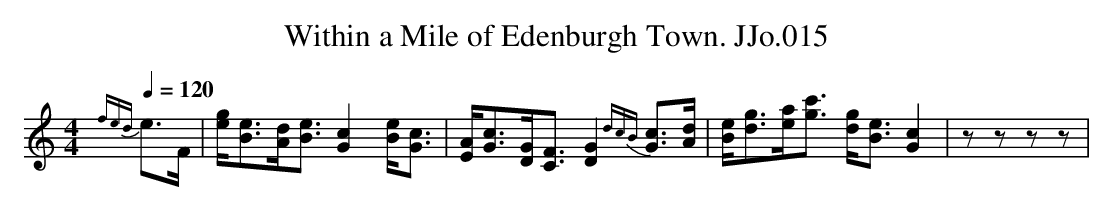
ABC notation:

X:1
T:Within a Mile of Edenburgh Town. JJo.015
M:4/4
L:1/8
Q:1/4=120
K:C
{fed}e>F|[g/e/][e3/B3/][d/A][e3/B3/][c2G2][e/B/][c3/G3/]|\
[A/E/][c3/G3/][G/D/][F3/C3/][G2D2]{dcB}[c3/G3/][d/A/]|\
[e/B/][g3/d3/][a/e/][c'3/g3/] [g/d/][e3/B3/][c2G2]|zzzz|
"only first 3 bars included here - see notes"
